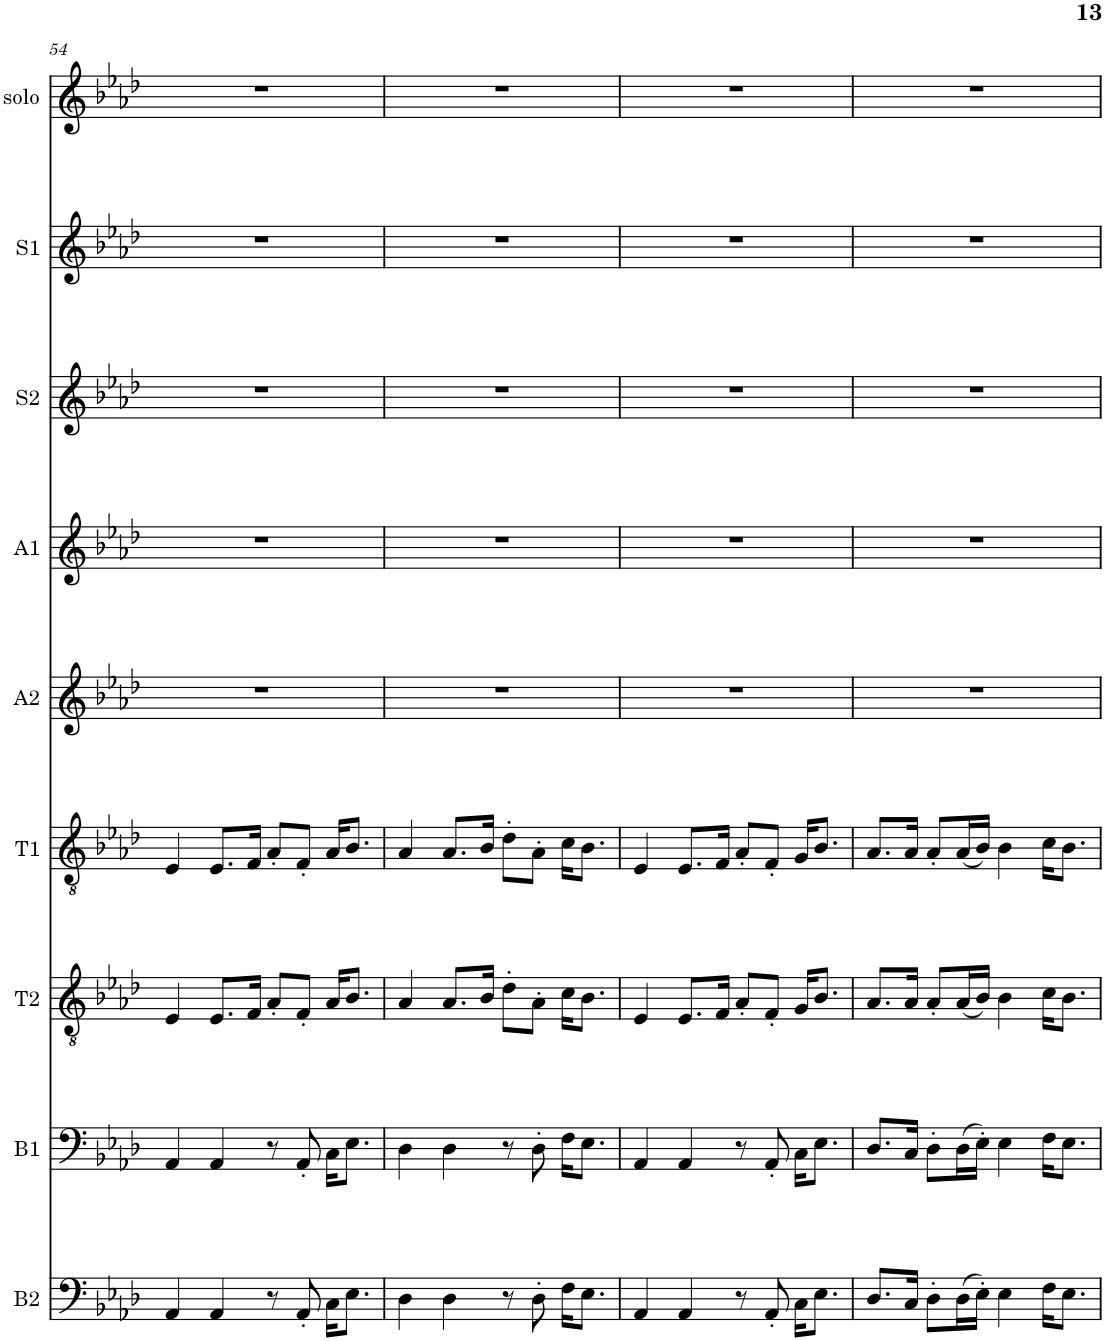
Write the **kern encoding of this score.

**kern	**kern	**kern	**kern	**kern	**kern	**kern	**kern	**kern
*part9	*part8	*part7	*part6	*part5	*part4	*part3	*part2	*part1
*staff9	*staff8	*staff7	*staff6	*staff5	*staff4	*staff3	*staff2	*staff1
*I"B2	*I"B1	*I"T2	*I"T1	*I"A2	*I"A1	*I"S2	*I"S1	*I"solo
*I'B2	*I'B1	*I'T2	*I'T1	*I'A2	*I'A1	*I'S2	*I'S1	*I'solo
!!LO:PB:g=z
*clefF4	*clefF4	*clefGv2	*clefGv2	*clefG2	*clefG2	*clefG2	*clefG2	*clefG2
*k[b-e-a-d-]	*k[b-e-a-d-]	*k[b-e-a-d-]	*k[b-e-a-d-]	*k[b-e-a-d-]	*k[b-e-a-d-]	*k[b-e-a-d-]	*k[b-e-a-d-]	*k[b-e-a-d-]
*M4/4	*M4/4	*M4/4	*M4/4	*M4/4	*M4/4	*M4/4	*M4/4	*M4/4
=54	=54	=54	=54	=54	=54	=54	=54	=54
4AA-/	4AA-/	4E-/	4E-/	1r	1r	1r	1r	1r
4AA-/	4AA-/	8.E-/L	8.E-/L	.	.	.	.	.
.	.	16F/Jk	16F/Jk	.	.	.	.	.
8r	8r	8A-'</L	8A-'</L	.	.	.	.	.
8AA-'</	8AA-'</	8F'</J	8F'</J	.	.	.	.	.
16C\KL	16C\KL	16A-/KL	16A-/KL	.	.	.	.	.
8.E-\J	8.E-\J	8.B-/J	8.B-/J	.	.	.	.	.
=55	=55	=55	=55	=55	=55	=55	=55	=55
4D-\	4D-\	4A-/	4A-/	1r	1r	1r	1r	1r
4D-\	4D-\	8.A-/L	8.A-/L	.	.	.	.	.
.	.	16B-/Jk	16B-/Jk	.	.	.	.	.
8r	8r	8d-'>\L	8d-'>\L	.	.	.	.	.
8D-'>\	8D-'>\	8A-'>\J	8A-'>\J	.	.	.	.	.
16F\KL	16F\KL	16c\KL	16c\KL	.	.	.	.	.
8.E-\J	8.E-\J	8.B-\J	8.B-\J	.	.	.	.	.
=56	=56	=56	=56	=56	=56	=56	=56	=56
4AA-/	4AA-/	4E-/	4E-/	1r	1r	1r	1r	1r
4AA-/	4AA-/	8.E-/L	8.E-/L	.	.	.	.	.
.	.	16F/Jk	16F/Jk	.	.	.	.	.
8r	8r	8A-'</L	8A-'</L	.	.	.	.	.
8AA-'</	8AA-'</	8F'</J	8F'</J	.	.	.	.	.
16C\KL	16C\KL	16G/KL	16G/KL	.	.	.	.	.
8.E-\J	8.E-\J	8.B-/J	8.B-/J	.	.	.	.	.
=57	=57	=57	=57	=57	=57	=57	=57	=57
8.D-/L	8.D-/L	8.A-/L	8.A-/L	1r	1r	1r	1r	1r
16C/Jk	16C/Jk	16A-/Jk	16A-/Jk	.	.	.	.	.
8D-'>\L	8D-'>\L	8A-'</L	8A-'</L	.	.	.	.	.
(>16D-\L	(>16D-\L	(<16A-/L	(<16A-/L	.	.	.	.	.
16E-'>\JJ)	16E-'>\JJ)	16B-/JJ)	16B-/JJ)	.	.	.	.	.
4E-\	4E-\	4B-\	4B-\	.	.	.	.	.
16F\KL	16F\KL	16c\KL	16c\KL	.	.	.	.	.
8.E-\J	8.E-\J	8.B-\J	8.B-\J	.	.	.	.	.
=	=	=	=	=	=	=	=	=
*-	*-	*-	*-	*-	*-	*-	*-	*-
